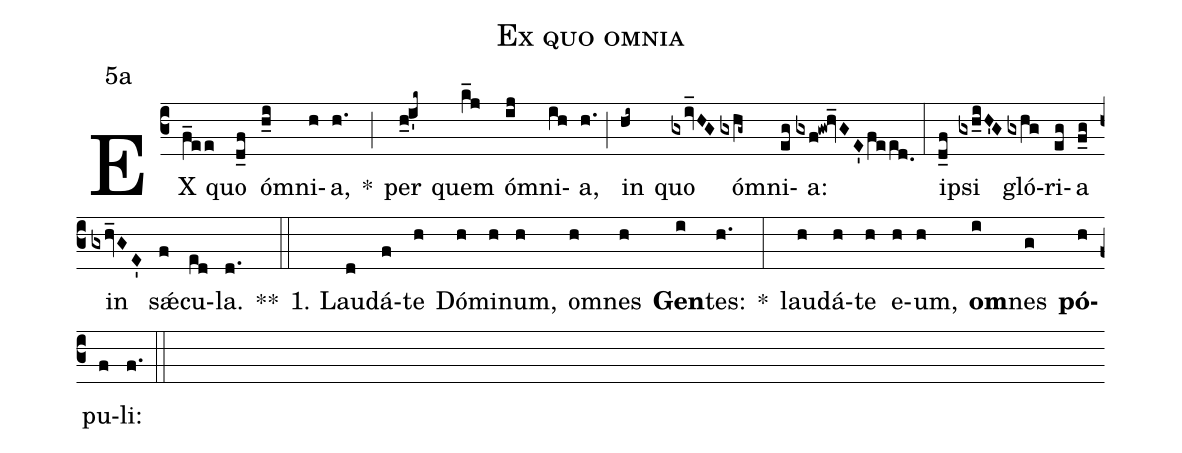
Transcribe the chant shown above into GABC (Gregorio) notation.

name:Ex quo omnia;
office-part:Antiphona;
mode:5;
annotation:5a;
%%
(c3) EX(f_ee) quo(d_f) ó(h_i)mni(h)a,(h.) *(;) per(h_0!i'k~) quem(k_j) ó(ij)mni(ih)a,(h.) (;) in(hi~) quo(gxiv_HG) ó(gxhg~)mni(eg)a:(gxf!gw!hv_GE'/feed.0) (:) i(d_f)psi(gxh_iH'G) gló(gxhg)ri(eg)a(f_g) in(gxhv_GE') s<sp>'ae</sp>(f)cu(ed)la.(d.) **(::)
1. Lau(d)dá(f)te(h) Dó(h)mi(h)num,(h) om(h)nes(h) <b>Gen</b>(i)tes:(h.) *(:) lau(h)dá(h)te(h) e(h)um,(h) <b>om</b>(i)nes(g) <b>pó</b>(h)pu(f)li:(f.) (::)
